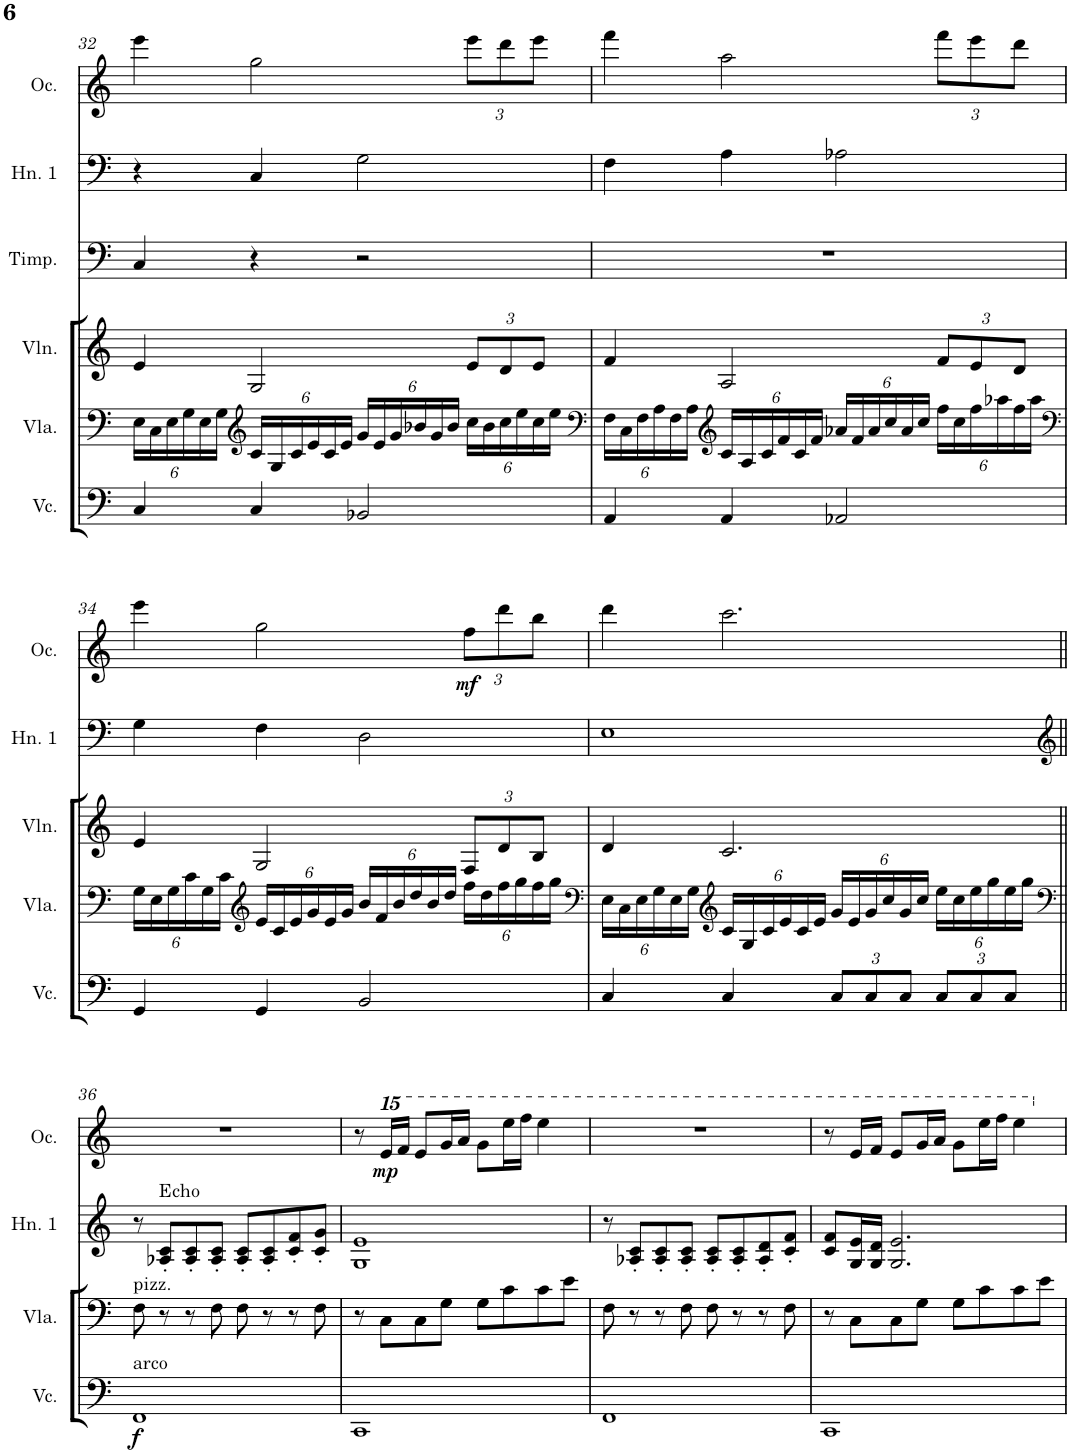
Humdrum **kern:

**kern	**dynam	**kern	**kern	**kern	**kern	**dynam	**kern	**kern	**dynam	**kern	**dynam
*part8	*part8	*part7	*part6	*part5	*part4	*part4	*part3	*part2	*part2	*part1	*part1
*staff8	*staff8	*staff7	*staff6	*staff5	*staff4	*staff4	*staff3	*staff2	*staff2	*staff1	*staff1
*I"Violoncello	*	*I"Viola	*I"Violin	*I"Timpani	*I"Horn in C	*	*I"Horn 1	*I"C Soprano Ocarina	*	*I"Ocarina	*
*I'Vc.	*	*I'Vla.	*I'Vln.	*I'Timp.	*I'Hn	*	*I'Hn. 1	*I'Oc	*	*I'Oc.	*
!!LO:PB:g=z
*clefF4	*	*clefF4	*clefG2	*clefF4	*clefG2	*	*clefF4	*clefG2	*	*clefG2	*
*	*	*	*	*	*Trd4c7	*	*Trd4c7	*	*	*	*
*k[]	*	*k[]	*k[]	*k[]	*k[]	*	*k[]	*k[]	*	*k[]	*
*M4/4	*	*M4/4	*M4/4	*M4/4	*M4/4	*	*M4/4	*M4/4	*	*M4/4	*
*met(c)	*	*met(c)	*met(c)	*met(c)	*met(c)	*	*met(c)	*met(c)	*	*met(c)	*
*	*	*Xbrackettup	*	*	*	*	*	*	*	*	*
=32	=32	=32	=32	=32	=32	=32	=32	=32	=32	=32	=32
4C/	.	24E\LL	4e/	4C/	1r	.	4r	16gg]	.	4eee\	.
.	.	24C\	.	.	.	.	.	.	.	.	.
.	.	.	.	.	.	.	.	4eee	.	.	.
.	.	24E\	.	.	.	.	.	.	.	.	.
.	.	24G\	.	.	.	.	.	.	.	.	.
.	.	24E\	.	.	.	.	.	.	.	.	.
.	.	24G\JJ	.	.	.	.	.	.	.	.	.
*	*	*clefG2	*	*	*	*	*	*	*	*	*
4C/	.	24c/LL	2G/	4r	.	.	4C/	.	.	2gg\	.
.	.	24G/	.	.	.	.	.	.	.	.	.
.	.	.	.	.	.	.	.	2gg	.	.	.
.	.	24c/	.	.	.	.	.	.	.	.	.
.	.	24e/	.	.	.	.	.	.	.	.	.
.	.	24c/	.	.	.	.	.	.	.	.	.
.	.	24e/JJ	.	.	.	.	.	.	.	.	.
2BB-X/	.	24g/LL	.	2r	.	.	2G\	.	.	.	.
.	.	24e/	.	.	.	.	.	.	.	.	.
.	.	24g/	.	.	.	.	.	.	.	.	.
.	.	24b-X/	.	.	.	.	.	.	.	.	.
.	.	24g/	.	.	.	.	.	.	.	.	.
.	.	24b-/JJ	.	.	.	.	.	.	.	.	.
*	*	*	*Xbrackettup	*	*	*	*	*	*	*Xbrackettup	*
.	.	24cc\LL	12e/L	.	.	.	.	.	.	12eee\L	.
.	.	24b-\	.	.	.	.	.	.	.	.	.
.	.	.	.	.	.	.	.	[24.eee\KL	.	.	.
.	.	24cc\	12d/	.	.	.	.	.	.	12ddd\	.
*	*	*	*	*	*	*	*	*Xbrackettup	*	*	*
.	.	24ee\	.	.	.	.	.	48eee\KK]	.	.	.
.	.	.	.	.	.	.	.	12ddd\	.	.	.
.	.	24cc\	12e/J	.	.	.	.	.	.	12eee\J	.
.	.	24ee\JJ	.	.	.	.	.	.	.	.	.
.	.	.	.	.	.	.	.	[48eee\Jkk	.	.	.
=33	=33	=33	=33	=33	=33	=33	=33	=33	=33	=33	=33
*	*	*clefF4	*	*	*	*	*	*	*	*	*
4AA/	.	24F\LL	4f/	1r	1r	.	4F\	24.eee]	.	4fff\	.
.	.	24C\	.	.	.	.	.	.	.	.	.
.	.	.	.	.	.	.	.	4fff	.	.	.
.	.	24F\	.	.	.	.	.	.	.	.	.
.	.	24A\	.	.	.	.	.	.	.	.	.
.	.	24F\	.	.	.	.	.	.	.	.	.
.	.	24A\JJ	.	.	.	.	.	.	.	.	.
*	*	*clefG2	*	*	*	*	*	*	*	*	*
4AA/	.	24c/LL	2A/	.	.	.	4A\	.	.	2aa\	.
.	.	24A/	.	.	.	.	.	.	.	.	.
.	.	.	.	.	.	.	.	2aa	.	.	.
.	.	24c/	.	.	.	.	.	.	.	.	.
.	.	24f/	.	.	.	.	.	.	.	.	.
.	.	24c/	.	.	.	.	.	.	.	.	.
.	.	24f/JJ	.	.	.	.	.	.	.	.	.
2AA-X/	.	24a-X/LL	.	.	.	.	2A-X\	.	.	.	.
.	.	24f/	.	.	.	.	.	.	.	.	.
.	.	24a-/	.	.	.	.	.	.	.	.	.
.	.	24cc/	.	.	.	.	.	.	.	.	.
.	.	24a-/	.	.	.	.	.	.	.	.	.
.	.	24cc/JJ	.	.	.	.	.	.	.	.	.
.	.	24ff\LL	12f/L	.	.	.	.	.	.	12fff\L	.
.	.	24cc\	.	.	.	.	.	.	.	.	.
.	.	.	.	.	.	.	.	[24.fff\KL	.	.	.
.	.	24ff\	12e/	.	.	.	.	.	.	12eee\	.
.	.	24aa-X\	.	.	.	.	.	48fff\KK]	.	.	.
.	.	.	.	.	.	.	.	12eee\	.	.	.
.	.	24ff\	12d/J	.	.	.	.	.	.	12ddd\J	.
.	.	24aa-\JJ	.	.	.	.	.	.	.	.	.
.	.	.	.	.	.	.	.	[48ddd\Jkk	.	.	.
!!LO:LB:g=z
=34	=34	=34	=34	=34	=34	=34	=34	=34	=34	=34	=34
*	*	*clefF4	*	*	*	*	*	*	*	*	*
4GG/	.	24G\LL	4e/	1r	1r	.	4G\	24.ddd]	.	4eee\	.
.	.	24E\	.	.	.	.	.	.	.	.	.
.	.	.	.	.	.	.	.	4eee	.	.	.
.	.	24G\	.	.	.	.	.	.	.	.	.
.	.	24c\	.	.	.	.	.	.	.	.	.
.	.	24G\	.	.	.	.	.	.	.	.	.
.	.	24c\JJ	.	.	.	.	.	.	.	.	.
*	*	*clefG2	*	*	*	*	*	*	*	*	*
4GG/	.	24e/LL	2G/	.	.	.	4F\	.	.	2gg\	.
.	.	24c/	.	.	.	.	.	.	.	.	.
.	.	.	.	.	.	.	.	2gg	.	.	.
.	.	24e/	.	.	.	.	.	.	.	.	.
.	.	24g/	.	.	.	.	.	.	.	.	.
.	.	24e/	.	.	.	.	.	.	.	.	.
.	.	24g/JJ	.	.	.	.	.	.	.	.	.
2BB/	.	24b/LL	.	.	.	.	2D\	.	.	.	.
.	.	24f/	.	.	.	.	.	.	.	.	.
.	.	24b/	.	.	.	.	.	.	.	.	.
.	.	24dd/	.	.	.	.	.	.	.	.	.
.	.	24b/	.	.	.	.	.	.	.	.	.
.	.	24dd/JJ	.	.	.	.	.	.	.	.	.
!	!	!	!	!	!	!	!	!	!	!	!LO:DY:b
.	.	24ff\LL	12F/L	.	.	.	.	.	.	12ff\L	mf
.	.	24dd\	.	.	.	.	.	.	.	.	.
!	!	!	!	!	!	!	!	!	!LO:DY:b	!	!
.	.	.	.	.	.	.	.	[24.ff\KL	mp	.	.
.	.	24ff\	12d/	.	.	.	.	.	.	12ddd\	.
.	.	24gg\	.	.	.	.	.	48ff\KK]	.	.	.
.	.	.	.	.	.	.	.	12ddd\	.	.	.
.	.	24ff\	12B/J	.	.	.	.	.	.	12bb\J	.
.	.	24gg\JJ	.	.	.	.	.	.	.	.	.
.	.	.	.	.	.	.	.	[48bb\Jkk	.	.	.
=35	=35	=35	=35	=35	=35	=35	=35	=35	=35	=35	=35
*	*	*clefF4	*	*	*	*	*	*	*	*	*
4C/	.	24E\LL	4d/	1r	1r	.	1E	24.bb]	.	4ddd\	.
.	.	24C\	.	.	.	.	.	.	.	.	.
.	.	.	.	.	.	.	.	4ddd	.	.	.
.	.	24E\	.	.	.	.	.	.	.	.	.
.	.	24G\	.	.	.	.	.	.	.	.	.
.	.	24E\	.	.	.	.	.	.	.	.	.
.	.	24G\JJ	.	.	.	.	.	.	.	.	.
*	*	*clefG2	*	*	*	*	*	*	*	*	*
4C/	.	24c/LL	2.c/	.	.	.	.	.	.	2.ccc\	.
.	.	24G/	.	.	.	.	.	.	.	.	.
.	.	.	.	.	.	.	.	[8.ccc	.	.	.
.	.	24c/	.	.	.	.	.	.	.	.	.
.	.	24e/	.	.	.	.	.	.	.	.	.
.	.	24c/	.	.	.	.	.	.	.	.	.
.	.	24e/JJ	.	.	.	.	.	.	.	.	.
*Xbrackettup	*	*	*	*	*	*	*	*	*	*	*
12C/L	.	24g/LL	.	.	.	.	.	2ccc]	.	.	.
.	.	24e/	.	.	.	.	.	.	.	.	.
12C/	.	24g/	.	.	.	.	.	.	.	.	.
.	.	24cc/	.	.	.	.	.	.	.	.	.
12C/J	.	24g/	.	.	.	.	.	.	.	.	.
.	.	24cc/JJ	.	.	.	.	.	.	.	.	.
12C/L	.	24ee\LL	.	.	.	.	.	.	.	.	.
.	.	24cc\	.	.	.	.	.	.	.	.	.
12C/	.	24ee\	.	.	.	.	.	.	.	.	.
.	.	24gg\	.	.	.	.	.	.	.	.	.
12C/J	.	24ee\	.	.	.	.	.	.	.	.	.
.	.	24gg\JJ	.	.	.	.	.	.	.	.	.
!!LO:LB:g=z
=36||	=36||	=36||	=36||	=36||	=36||	=36||	=36||	=36||	=36||	=36||	=36||
*	*	*clefF4	*	*	*	*	*clefG2	*	*	*	*
!	!	!LO:TX:a:t=pizz.	!	!	!	!	!	!	!	!	!
!LO:TX:a:t=arco	!	!	!	!	!	!	!	!	!	!	!
!	!LO:DY:b	!	!	!	!	!	!	!	!	!	!
1FF	f	8F\	1r	1r	8r	.	8r	1r	.	1r	.
!	!	!	!	!	!	!	!LO:TX:a:t=Echo	!	!	!	!
.	.	8r	.	.	16r	.	8A-X/' 8c/'L	.	.	.	.
!	!	!	!	!	!	!LO:DY:b	!	!	!	!	!
.	.	.	.	.	8c'	mp	.	.	.	.	.
.	.	8r	.	.	.	.	8A-/' 8c/'	.	.	.	.
.	.	.	.	.	8c'/L	.	.	.	.	.	.
.	.	8F\	.	.	.	.	8A-/' 8c/'J	.	.	.	.
.	.	.	.	.	8c'/J	.	.	.	.	.	.
.	.	8F\	.	.	.	.	8A-/' 8c/'L	.	.	.	.
.	.	.	.	.	8c'/L	.	.	.	.	.	.
.	.	8r	.	.	.	.	8A-/' 8c/'	.	.	.	.
.	.	.	.	.	8c'/J	.	.	.	.	.	.
.	.	8r	.	.	.	.	8c/' 8f/'	.	.	.	.
.	.	.	.	.	8f'/L	.	.	.	.	.	.
.	.	8F\	.	.	.	.	8c/' 8g/'J	.	.	.	.
.	.	.	.	.	16g/Jk	.	.	.	.	.	.
=37	=37	=37	=37	=37	=37	=37	=37	=37	=37	=37	=37
1CC	.	8r	1r	1r	16r	.	1G 1e	8r	.	8r	.
.	.	.	.	.	[2...e	.	.	.	.	.	.
*	*	*	*	*	*	*	*	*	*	*15ma	*
!	!	!	!	!	!	!	!	!	!	!	!LO:DY:b
.	.	8C\L	.	.	.	.	.	16r	.	16eee/LL	mp
*	*	*	*	*	*	*	*	*15ma	*	*	*
!	!	!	!	!	!	!	!	!	!LO:DY:b	!	!
.	.	.	.	.	.	.	.	16eee	p	16fff/JJ	.
.	.	8C\	.	.	.	.	.	16fff\KL	.	8eee/L	.
.	.	.	.	.	.	.	.	8eee\	.	.	.
.	.	8G\J	.	.	.	.	.	.	.	16ggg/L	.
.	.	.	.	.	.	.	.	16ggg\Jk	.	16aaa/JJ	.
.	.	8G\L	.	.	.	.	.	16aaa\KL	.	8ggg\L	.
.	.	.	.	.	.	.	.	8ggg\	.	.	.
.	.	8c\	.	.	.	.	.	.	.	16eeee\L	.
.	.	.	.	.	.	.	.	16eeee\Jk	.	16ffff\JJ	.
.	.	8c\	.	.	.	.	.	16ffff\KL	.	4eeee\	.
.	.	.	.	.	.	.	.	[8.eeee\J	.	.	.
.	.	8e\J	.	.	.	.	.	.	.	.	.
=38	=38	=38	=38	=38	=38	=38	=38	=38	=38	=38	=38
1FF	.	8F\	1r	1r	16e]	.	8r	16eeee]	.	1r	.
!	!	!	!	!	!	!	!	!LO:N:vis=8	!	!	!
.	.	.	.	.	8r	.	.	8.r	.	.	.
.	.	8r	.	.	.	.	8A-X/' 8c/'L	.	.	.	.
.	.	.	.	.	8c'	.	.	.	.	.	.
.	.	8r	.	.	.	.	8A-/' 8c/'	4r	.	.	.
.	.	.	.	.	8c'/L	.	.	.	.	.	.
.	.	8F\	.	.	.	.	8A-/' 8c/'J	.	.	.	.
.	.	.	.	.	8c'/J	.	.	.	.	.	.
.	.	8F\	.	.	.	.	8A-/' 8c/'L	2r	.	.	.
.	.	.	.	.	8c'/L	.	.	.	.	.	.
.	.	8r	.	.	.	.	8A-/' 8c/'	.	.	.	.
.	.	.	.	.	8c'/J	.	.	.	.	.	.
.	.	8r	.	.	.	.	8A-/' 8d/'	.	.	.	.
.	.	.	.	.	8d'/L	.	.	.	.	.	.
.	.	8F\	.	.	.	.	8c/' 8f/'J	.	.	.	.
.	.	.	.	.	16f/Jk	.	.	.	.	.	.
=39	=39	=39	=39	=39	=39	=39	=39	=39	=39	=39	=39
1CC	.	8r	1r	1r	16r	.	8c/ 8f/L	16r	.	8r	.
.	.	.	.	.	8f/L	.	.	8r	.	.	.
.	.	8C\L	.	.	.	.	16G/ 16e/L	.	.	16eee/LL	.
.	.	.	.	.	16e/Jk	.	16G/ 16d/JJ	16eee	.	16fff/JJ	.
.	.	8C\	.	.	16d/KL	.	2.G/ 2.e/	16fff\KL	.	8eee/L	.
.	.	.	.	.	[8.e/J	.	.	8eee\	.	.	.
.	.	8G\J	.	.	.	.	.	.	.	16ggg/L	.
.	.	.	.	.	.	.	.	16ggg\Jk	.	16aaa/JJ	.
.	.	8G\L	.	.	2e]	.	.	16aaa\KL	.	8ggg\L	.
.	.	.	.	.	.	.	.	8ggg\	.	.	.
.	.	8c\	.	.	.	.	.	.	.	16eeee\L	.
.	.	.	.	.	.	.	.	16eeee\Jk	.	16ffff\JJ	.
.	.	8c\	.	.	.	.	.	16ffff\KL	.	4eeee\	.
.	.	.	.	.	.	.	.	8.eeee\J	.	.	.
.	.	8e\J	.	.	.	.	.	.	.	.	.
*	*	*	*	*	*	*	*	*	*	*X15ma	*
*	*	*	*	*	*	*	*	*X15ma	*	*	*
=	=	=	=	=	=	=	=	=	=	=	=
*-	*-	*-	*-	*-	*-	*-	*-	*-	*-	*-	*-
